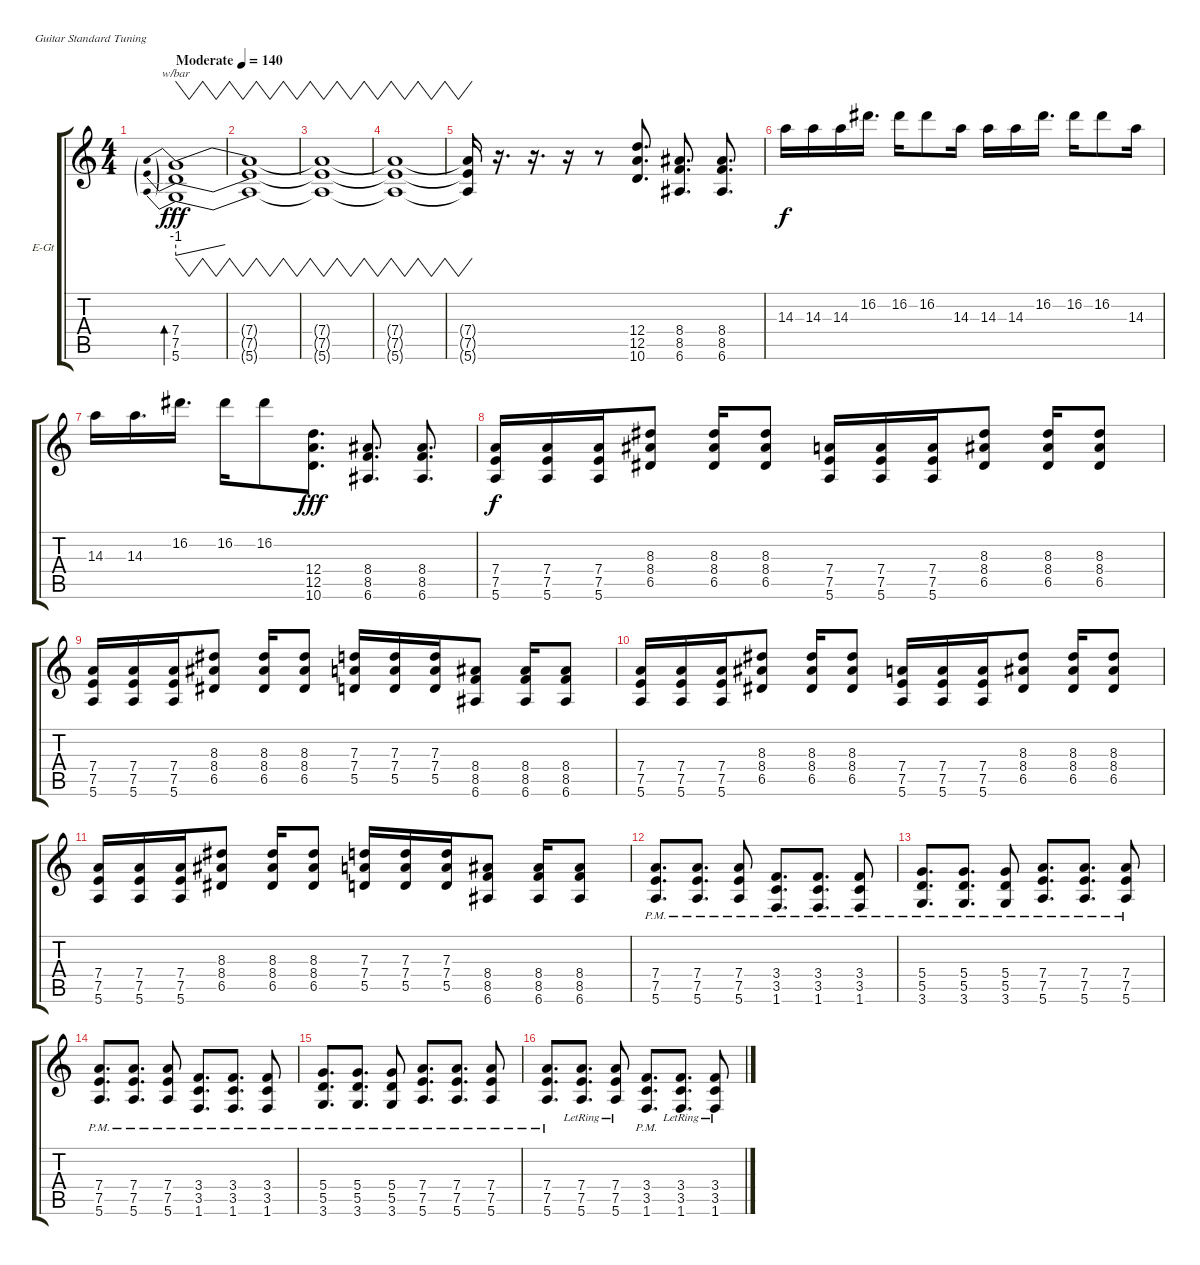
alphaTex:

\bracketExtendMode groupsimilarinstruments
\firstSystemTrackNameOrientation horizontal
\otherSystemsTrackNameOrientation horizontal
\track ("Renegade" "E-Gt") {instrument overdrivenguitar}
\staff {score tabs}
\tuning (E4 B3 G3 D3 A2 E2)
\ts (4 4)
\beaming (8 2 2 2 2)
\tempo (140 "Moderate")
\clef g2
\ks c
(7.4 7.5 5.6).1{vw tbe (predivedive default 0 -4 30 0) bd 480 dy fff instrument overdrivenguitar} |
(7.4{t} 7.5{t} 5.6{t}).1{vw} |
(7.4{t} 7.5{t} 5.6{t}).1{vw} |
(7.4{t} 7.5{t} 5.6{t}).1{vw} |
(7.4{t} 7.5{t} 5.6{t}).16{vw} r.16{d} r.16{d} r.16 r.8 (12.4 12.5 10.6).8{d} (8.4 8.5 6.6).8{d} (8.4 8.5 6.6).8{d} |
14.3.16{dy f} 14.3.16 14.3.16 16.2.16{d} 16.2.16 16.2.8 14.3.16 14.3.16 14.3.16 16.2.16{d} 16.2.16 16.2.8 14.3.16 |
14.3.16 14.3.16{d} 16.2.16{d} 16.2.16 16.2.8 (12.4 12.5 10.6).8{d dy fff} (8.4 8.5 6.6).8{d} (8.4 8.5 6.6).8{d} |
(7.4 7.5 5.6).16{dy f} (7.4 7.5 5.6).16 (7.4 7.5 5.6).16 (8.3 8.4 6.5).8 (8.3 8.4 6.5).16 (8.3 8.4 6.5).8 (7.4 7.5 5.6).16 (7.4 7.5 5.6).16 (7.4 7.5 5.6).16 (8.3 8.4 6.5).8 (8.3 8.4 6.5).16 (8.3 8.4 6.5).8 |
(7.4 7.5 5.6).16 (7.4 7.5 5.6).16 (7.4 7.5 5.6).16 (8.3 8.4 6.5).8 (8.3 8.4 6.5).16 (8.3 8.4 6.5).8 (7.3 7.4 5.5).16 (7.3 7.4 5.5).16 (7.3 7.4 5.5).16 (8.4 8.5 6.6).8 (8.4 8.5 6.6).16 (8.4 8.5 6.6).8 |
(7.4 7.5 5.6).16 (7.4 7.5 5.6).16 (7.4 7.5 5.6).16 (8.3 8.4 6.5).8 (8.3 8.4 6.5).16 (8.3 8.4 6.5).8 (7.4 7.5 5.6).16 (7.4 7.5 5.6).16 (7.4 7.5 5.6).16 (8.3 8.4 6.5).8 (8.3 8.4 6.5).16 (8.3 8.4 6.5).8 |
(7.4 7.5 5.6).16 (7.4 7.5 5.6).16 (7.4 7.5 5.6).16 (8.3 8.4 6.5).8 (8.3 8.4 6.5).16 (8.3 8.4 6.5).8 (7.3 7.4 5.5).16 (7.3 7.4 5.5).16 (7.3 7.4 5.5).16 (8.4 8.5 6.6).8 (8.4 8.5 6.6).16 (8.4 8.5 6.6).8 |
(7.4{pm} 7.5{pm} 5.6{pm}).8{d} (7.4{pm} 7.5{pm} 5.6{pm}).8{d} (7.4{pm} 7.5{pm} 5.6{pm}).8 (3.4{pm} 3.5{pm} 1.6{pm}).8{d} (3.4{pm} 3.5{pm} 1.6{pm}).8{d} (3.4{pm} 3.5{pm} 1.6{pm}).8 |
(5.4{pm} 5.5{pm} 3.6{pm}).8{d} (5.4{pm} 5.5{pm} 3.6{pm}).8{d} (5.4{pm} 5.5{pm} 3.6{pm}).8 (7.4{pm} 7.5{pm} 5.6{pm}).8{d} (7.4{pm} 7.5{pm} 5.6{pm}).8{d} (7.4{pm} 7.5{pm} 5.6{pm}).8 |
(7.4{pm} 7.5{pm} 5.6{pm}).8{d} (7.4{pm} 7.5{pm} 5.6{pm}).8{d} (7.4{pm} 7.5{pm} 5.6{pm}).8 (3.4{pm} 3.5{pm} 1.6{pm}).8{d} (3.4{pm} 3.5{pm} 1.6{pm}).8{d} (3.4{pm} 3.5{pm} 1.6{pm}).8 |
(5.4{pm} 5.5{pm} 3.6{pm}).8{d} (5.4{pm} 5.5{pm} 3.6{pm}).8{d} (5.4{pm} 5.5{pm} 3.6{pm}).8 (7.4{pm} 7.5{pm} 5.6{pm}).8{d} (7.4{pm} 7.5{pm} 5.6{pm}).8{d} (7.4{pm} 7.5{pm} 5.6{pm}).8 |
(7.4{pm} 7.5{pm} 5.6{pm}).8{d} (7.4{lr} 7.5{lr} 5.6{lr}).8{d} (7.4{lr} 7.5{lr} 5.6{lr}).8 (3.4{pm} 3.5{pm} 1.6{pm}).8{d} (3.4{lr} 3.5{lr} 1.6{lr}).8{d} (3.4{lr} 3.5{lr} 1.6{lr}).8
